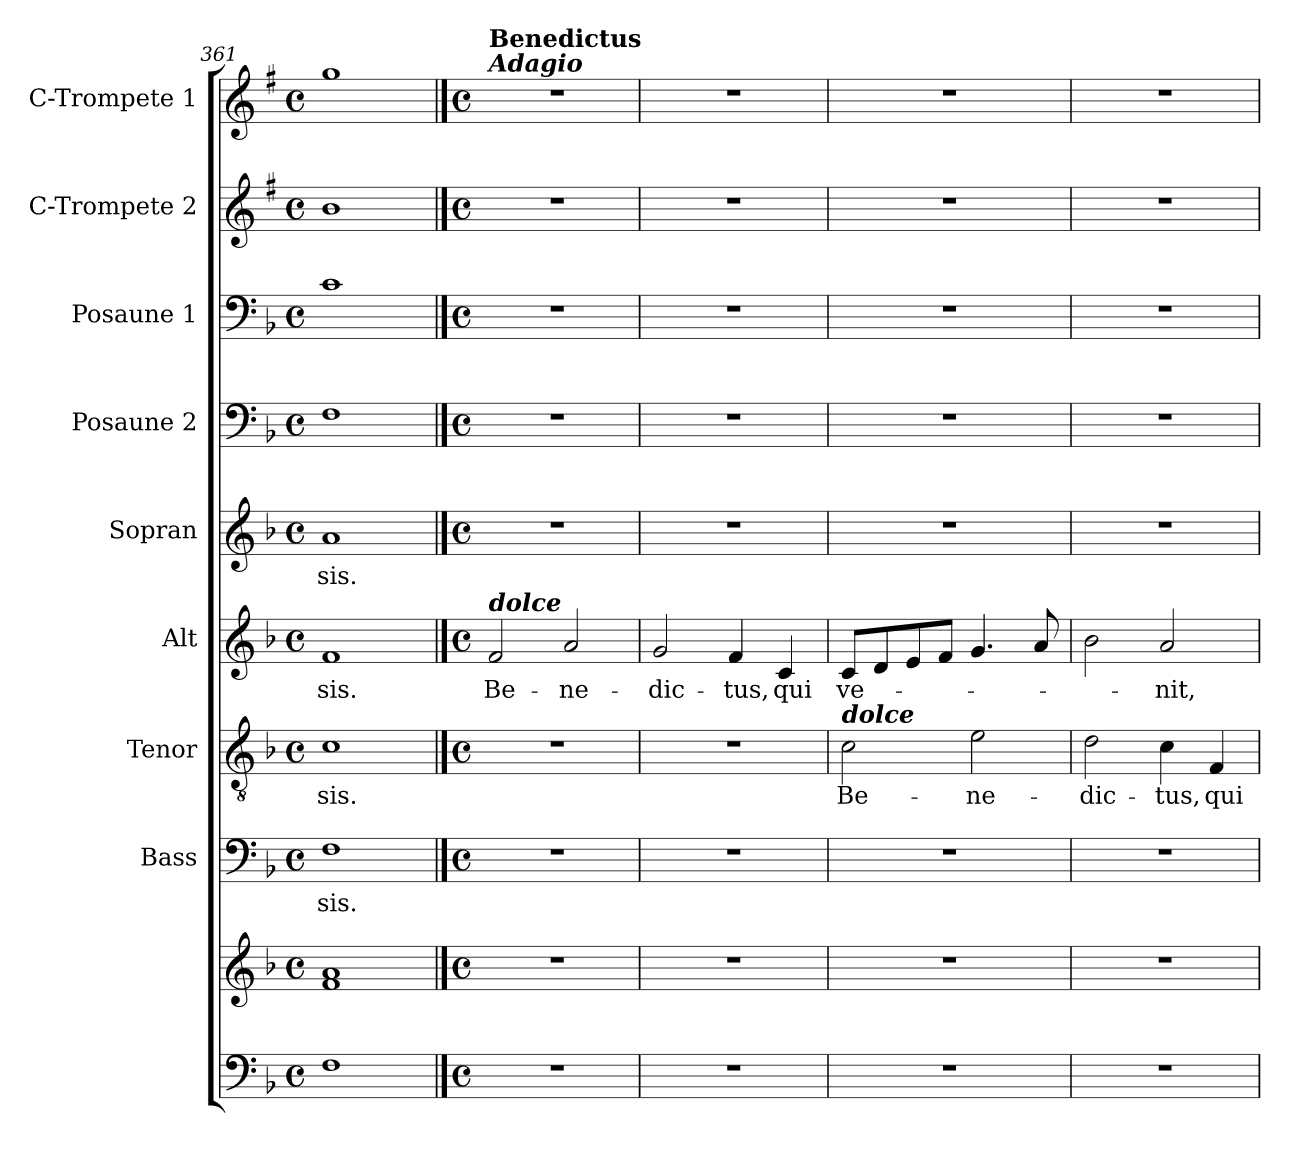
**kern	**kern	**kern	**text	**kern	**text	**kern	**text	**kern	**text	**kern	**kern	**kern	**kern
*part9	*part9	*part8	*part8	*part7	*part7	*part6	*part6	*part5	*part5	*part4	*part3	*part2	*part1
*staff10	*staff9	*staff8	*staff8	*staff7	*staff7	*staff6	*staff6	*staff5	*staff5	*staff4	*staff3	*staff2	*staff1
*	*	*I"Bass	*	*I"Tenor	*	*I"Alt	*	*I"Sopran	*	*I"Posaune 2	*I"Posaune 1	*I"C-Trompete 2	*I"C-Trompete 1
*	*	*I'B.	*	*I'T.	*	*I'A.	*	*I'S.	*	*I'Pos. 2	*I'Pos. 1	*I'C Trp. 2	*I'C Trp. 1
*clefF4	*clefG2	*clefF4	*	*clefGv2	*	*clefG2	*	*clefG2	*	*clefF4	*clefF4	*clefG2	*clefG2
*	*	*	*	*	*	*	*	*	*	*	*	*ITrd1c2	*ITrd1c2
*k[b-]	*k[b-]	*k[b-]	*	*k[b-]	*	*k[b-]	*	*k[b-]	*	*k[b-]	*k[b-]	*k[b-]	*k[b-]
*F:	*F:	*F:	*	*F:	*	*F:	*	*F:	*	*F:	*F:	*F:	*F:
*M4/4	*M4/4	*M4/4	*	*M4/4	*	*M4/4	*	*M4/4	*	*M4/4	*M4/4	*M4/4	*M4/4
*met(c)	*met(c)	*met(c)	*	*met(c)	*	*met(c)	*	*met(c)	*	*met(c)	*met(c)	*met(c)	*met(c)
=361	=361	=361	=361	=361	=361	=361	=361	=361	=361	=361	=361	=361	=361
*	*^	*	*	*	*	*	*	*	*	*	*	*	*
!	!	!	!	!LO:LY:b	!	!LO:LY:b	!	!LO:LY:b	!	!LO:LY:b	!	!	!	!
1F	1a	1f	1F	-sis.	1c	-sis.	1f	-sis.	1a	-sis.	1F	1c	1a	1ff
*	*v	*v	*	*	*	*	*	*	*	*	*	*	*	*
!!LO:PB:g=z
==362	==362	==362	==362	==362	==362	==362	==362	==362	==362	==362	==362	==362	==362
*M4/4	*M4/4	*M4/4	*	*M4/4	*	*M4/4	*	*M4/4	*	*M4/4	*M4/4	*M4/4	*M4/4
*met(c)	*met(c)	*met(c)	*	*met(c)	*	*met(c)	*	*met(c)	*	*met(c)	*met(c)	*met(c)	*met(c)
*	*^	*	*	*	*	*	*	*	*	*	*	*	*
!	!	!	!	!	!	!	!	!	!	!	!	!	!	!LO:TX:a:Bi:t=Adagio
!	!	!	!	!	!	!	!	!	!	!	!	!	!	!LO:TX:a:B:t=Benedictus
!	!	!	!	!	!	!	!LO:TX:a:Bi:t=dolce	!	!	!	!	!	!	!
!	!	!	!	!	!	!	!	!LO:LY:b	!	!	!	!	!	!
*	*v	*v	*	*	*	*	*	*	*	*	*	*	*	*
1r	1r	1r	.	1r	.	2f/	Be-	1r	.	1r	1r	1r	1r
!	!	!	!	!	!	!	!LO:LY:b	!	!	!	!	!	!
.	.	.	.	.	.	2a/	-ne-	.	.	.	.	.	.
=363	=363	=363	=363	=363	=363	=363	=363	=363	=363	=363	=363	=363	=363
!	!	!	!	!	!	!	!LO:LY:b	!	!	!	!	!	!
1r	1r	1r	.	1r	.	2g/	-dic-	1r	.	1r	1r	1r	1r
!	!	!	!	!	!	!	!LO:LY:b	!	!	!	!	!	!
.	.	.	.	.	.	4f/	-tus,	.	.	.	.	.	.
!	!	!	!	!	!	!	!LO:LY:b	!	!	!	!	!	!
.	.	.	.	.	.	4c/	qui	.	.	.	.	.	.
=364	=364	=364	=364	=364	=364	=364	=364	=364	=364	=364	=364	=364	=364
!	!	!	!	!LO:TX:a:Bi:t=dolce	!	!	!	!	!	!	!	!	!
!	!	!	!	!	!LO:LY:b	!	!LO:LY:b	!	!	!	!	!	!
1r	1r	1r	.	2c\	Be-	8c/L	ve-	1r	.	1r	1r	1r	1r
.	.	.	.	.	.	8d/	.	.	.	.	.	.	.
.	.	.	.	.	.	8e/	.	.	.	.	.	.	.
.	.	.	.	.	.	8f/J	.	.	.	.	.	.	.
!	!	!	!	!	!LO:LY:b	!	!	!	!	!	!	!	!
.	.	.	.	2e\	-ne-	4.g/	.	.	.	.	.	.	.
.	.	.	.	.	.	8a/	.	.	.	.	.	.	.
=365	=365	=365	=365	=365	=365	=365	=365	=365	=365	=365	=365	=365	=365
!	!	!	!	!	!LO:LY:b	!	!	!	!	!	!	!	!
1r	1r	1r	.	2d\	-dic-	2b-\	.	1r	.	1r	1r	1r	1r
!	!	!	!	!	!LO:LY:b	!	!LO:LY:b	!	!	!	!	!	!
.	.	.	.	4c\	-tus,	2a/	-nit,	.	.	.	.	.	.
!	!	!	!	!	!LO:LY:b	!	!	!	!	!	!	!	!
.	.	.	.	4F/	qui	.	.	.	.	.	.	.	.
=	=	=	=	=	=	=	=	=	=	=	=	=	=
*-	*-	*-	*-	*-	*-	*-	*-	*-	*-	*-	*-	*-	*-
